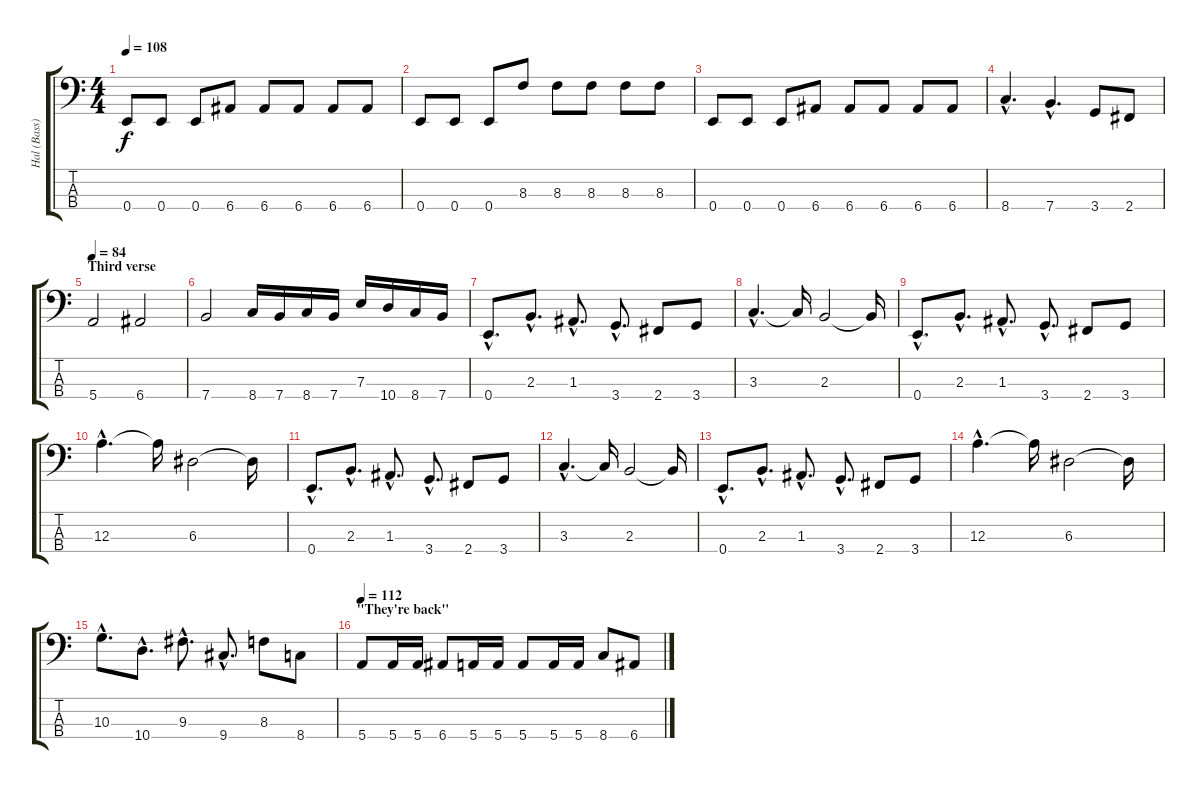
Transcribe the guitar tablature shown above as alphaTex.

\track ("Hal (Bass)" "Hal (Bass)") {instrument electricbassfinger}
\staff {score tabs}
\tuning (G2 D2 A1 E1) {hide}
\ts (4 4)
\tempo 108
\clef f4
\ks c
0.4.8{dy f} 0.4.8 0.4.8 6.4.8 6.4.8 6.4.8 6.4.8 6.4.8 |
0.4.8 0.4.8 0.4.8 8.3.8 8.3.8 8.3.8 8.3.8 8.3.8 |
0.4.8 0.4.8 0.4.8 6.4.8 6.4.8 6.4.8 6.4.8 6.4.8 |
8.4{hac}.4{d} 7.4{hac}.4{d} 3.4.8 2.4.8 |
\section ("" "Third verse")
\tempo 84
5.4.2 6.4.2 |
7.4.2 8.4.16 7.4.16 8.4.16 7.4.16 7.3.16 10.4.16 8.4.16 7.4.16 |
0.4{hac}.8{d} 2.3{hac}.8{d} 1.3{hac}.8{d} 3.4{hac}.8{d} 2.4.8 3.4.8 |
3.3{hac}.4{d} 3.3{t}.16 2.3.2 2.3{t}.16 |
0.4{hac}.8{d} 2.3{hac}.8{d} 1.3{hac}.8{d} 3.4{hac}.8{d} 2.4.8 3.4.8 |
12.3{hac}.4{d} 12.3{t}.16 6.3.2 6.3{t}.16 |
0.4{hac}.8{d} 2.3{hac}.8{d} 1.3{hac}.8{d} 3.4{hac}.8{d} 2.4.8 3.4.8 |
3.3{hac}.4{d} 3.3{t}.16 2.3.2 2.3{t}.16 |
0.4{hac}.8{d} 2.3{hac}.8{d} 1.3{hac}.8{d} 3.4{hac}.8{d} 2.4.8 3.4.8 |
12.3{hac}.4{d} 12.3{t}.16 6.3.2 6.3{t}.16 |
10.3{hac}.8{d} 10.4{hac}.8{d} 9.3{hac}.8{d} 9.4{hac}.8{d} 8.3.8 8.4.8 |
\section ("" "\"They're back\"")
\tempo 112
5.4.8 5.4.16 5.4.16 6.4.8 5.4.16 5.4.16 5.4.8 5.4.16 5.4.16 8.4.8 6.4.8
